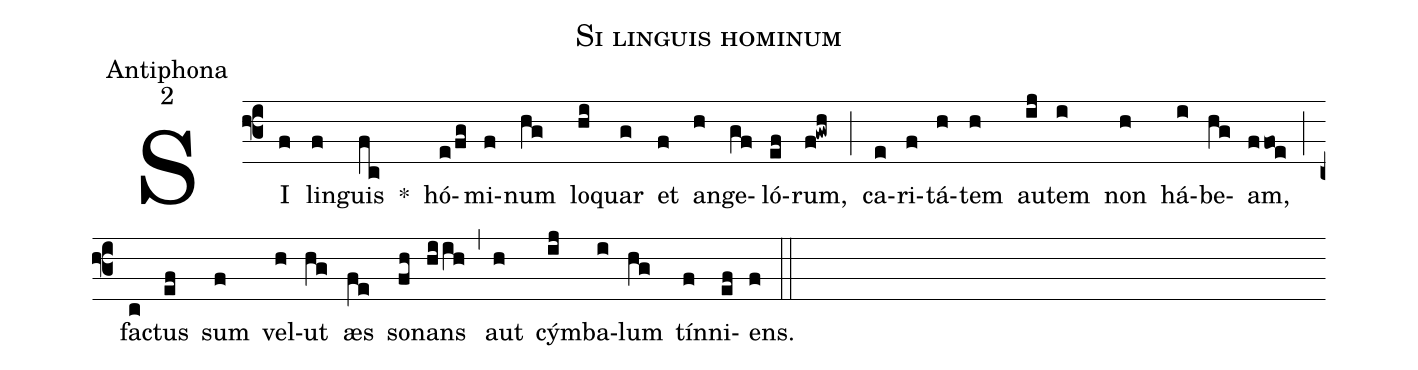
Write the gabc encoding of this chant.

name:Si linguis hominum;
office-part:Antiphona;
mode:2;
%%
(f3) SI(f) lin(f)guis(fc) *() hó(e/fg)mi(f)num(hg) lo(hi)quar(g) et(f) an(h)ge(gf)ló(ef)rum,(f!gwh) (;) ca(e)ri(f)tá(h)tem(h) au(ij)tem(i) non(h) há(i)be(hg)am,(ffoe) (;) fac(c)tus(ef) sum(f) vel(h)ut(hg) æs(fe) so(fh)nans(hiih) (,) aut(h) cým(ij)ba(i)lum(hg) tín(f)ni(ef)ens.(f) (::)
